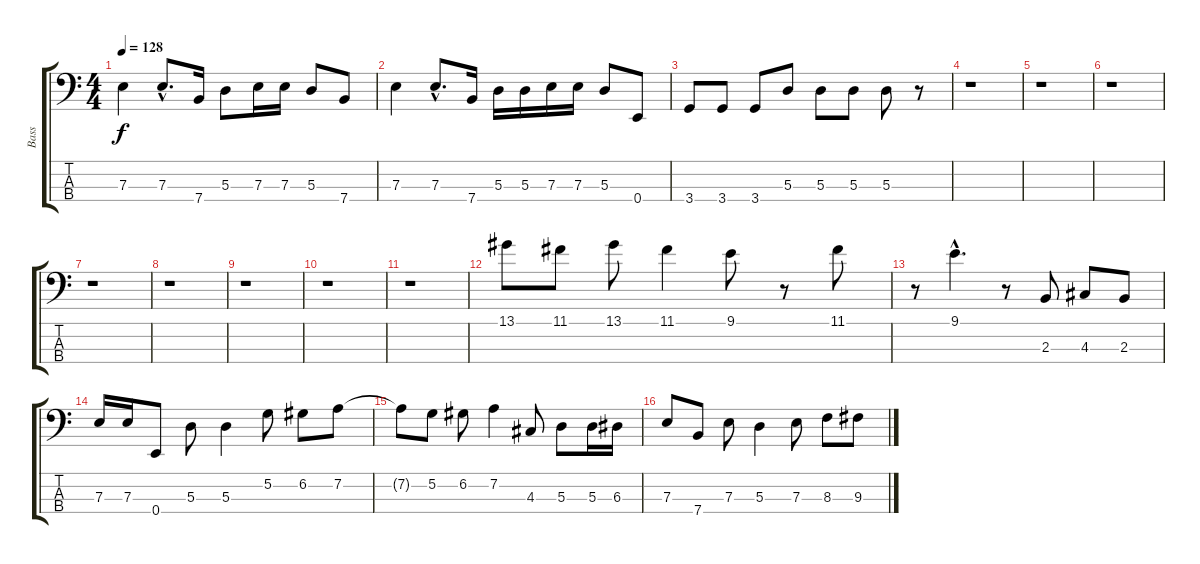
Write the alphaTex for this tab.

\track ("Bass" "Bass") {instrument electricbassfinger}
\staff {score tabs}
\tuning (G2 D2 A1 E1) {hide}
\ts (4 4)
\tempo 128
\clef f4
\ks c
7.3.4{dy f} 7.3{hac}.8{d} 7.4.16 5.3.8 7.3.16 7.3.16 5.3.8 7.4.8 |
7.3.4 7.3{hac}.8{d} 7.4.16 5.3.16 5.3.16 7.3.16 7.3.16 5.3.8 0.4.8 |
3.4.8 3.4.8 3.4.8 5.3.8 5.3.8 5.3.8 5.3.8 r.8 |
r.1 |
r.1 |
r.1 |
r.1 |
r.1 |
r.1 |
r.1 |
r.1 |
13.1.8 11.1.8 13.1.8 11.1.4 9.1.8 r.8 11.1.8 |
r.8 9.1{hac}.4{d} r.8 2.3.8 4.3.8 2.3.8 |
7.3.16 7.3.16 0.4.8 5.3.8 5.3.4 5.2.8 6.2.8 7.2.8 |
7.2{t}.8 5.2.8 6.2.8 7.2.4 4.3.8 5.3.8 5.3.16 6.3.16 |
7.3.8 7.4.8 7.3.8 5.3.4 7.3.8 8.3.8 9.3.8
